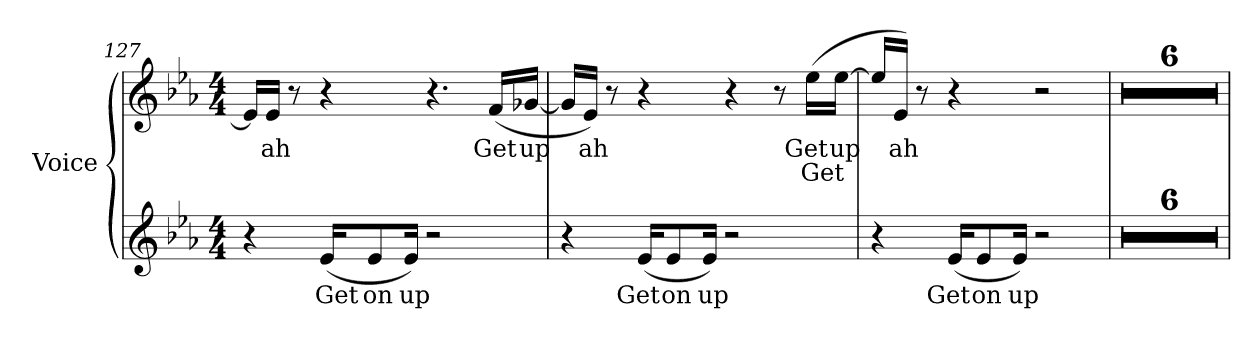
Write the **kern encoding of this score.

**kern	**text	**kern	**text	**text
*part2	*part2	*part1	*part1	*part1
*staff2	*staff2	*staff1	*staff1	*staff1
*I"Voice	*	*I"Voice	*	*
*I'Voice	*	*I'Voice	*	*
!!LO:LB:g=z
*clefG2	*	*clefG2	*	*
*k[b-e-a-]	*	*k[b-e-a-]	*	*
*E-:	*	*E-:	*	*
*M4/4	*	*M4/4	*	*
=127	=127	=127	=127	=127
4r	.	16e-i/LL]	.	.
!	!	!	!LO:LY:b:color=#000000	!
.	.	16e-i/JJ	ah	.
.	.	8r	.	.
!	!LO:LY:b:color=#000000	!	!	!
(16e-i/KL	Get	4r	.	.
!	!LO:LY:b:color=#000000	!	!	!
8e-i/	on	.	.	.
!	!LO:LY:b:color=#000000	!	!	!
16e-i/Jk)	up	.	.	.
2r	.	4.r	.	.
!	!	!	!LO:LY:b:color=#000000	!
.	.	(16fi/LL	Get	.
!	!	!	!LO:LY:b:color=#000000	!
.	.	[16g-Xi/JJ	up	.
=128	=128	=128	=128	=128
4r	.	16g-i/LL]	.	.
!	!	!	!LO:LY:b:color=#000000	!
.	.	16e-i/JJ)	ah	.
.	.	8r	.	.
!	!LO:LY:b:color=#000000	!	!	!
(16e-i/KL	Get	4r	.	.
!	!LO:LY:b:color=#000000	!	!	!
8e-i/	on	.	.	.
!	!LO:LY:b:color=#000000	!	!	!
16e-i/Jk)	up	.	.	.
2r	.	4r	.	.
.	.	8r	.	.
!	!	!	!LO:LY:b:color=#000000	!LO:LY:b:color=#000000
.	.	(16ee-i\LL	Get	Get
!	!	!	!LO:LY:b:color=#000000	!
.	.	[16ee-i\JJ	up	.
=129	=129	=129	=129	=129
4r	.	16ee-i/LL]	.	.
!	!	!	!LO:LY:b:color=#000000	!
.	.	16e-i/JJ)	ah	.
.	.	8r	.	.
!	!LO:LY:b:color=#000000	!	!	!
(16e-i/KL	Get	4r	.	.
!	!LO:LY:b:color=#000000	!	!	!
8e-i/	on	.	.	.
!	!LO:LY:b:color=#000000	!	!	!
16e-i/Jk)	up	.	.	.
2r	.	2r	.	.
!!LO:LB:g=z
=130	=130	=130	=130	=130
1r	.	1r	.	.
=131	=131	=131	=131	=131
1r	.	1r	.	.
=132	=132	=132	=132	=132
1r	.	1r	.	.
=133	=133	=133	=133	=133
1r	.	1r	.	.
=134	=134	=134	=134	=134
1r	.	1r	.	.
=135	=135	=135	=135	=135
1r	.	1r	.	.
=	=	=	=	=
*-	*-	*-	*-	*-
